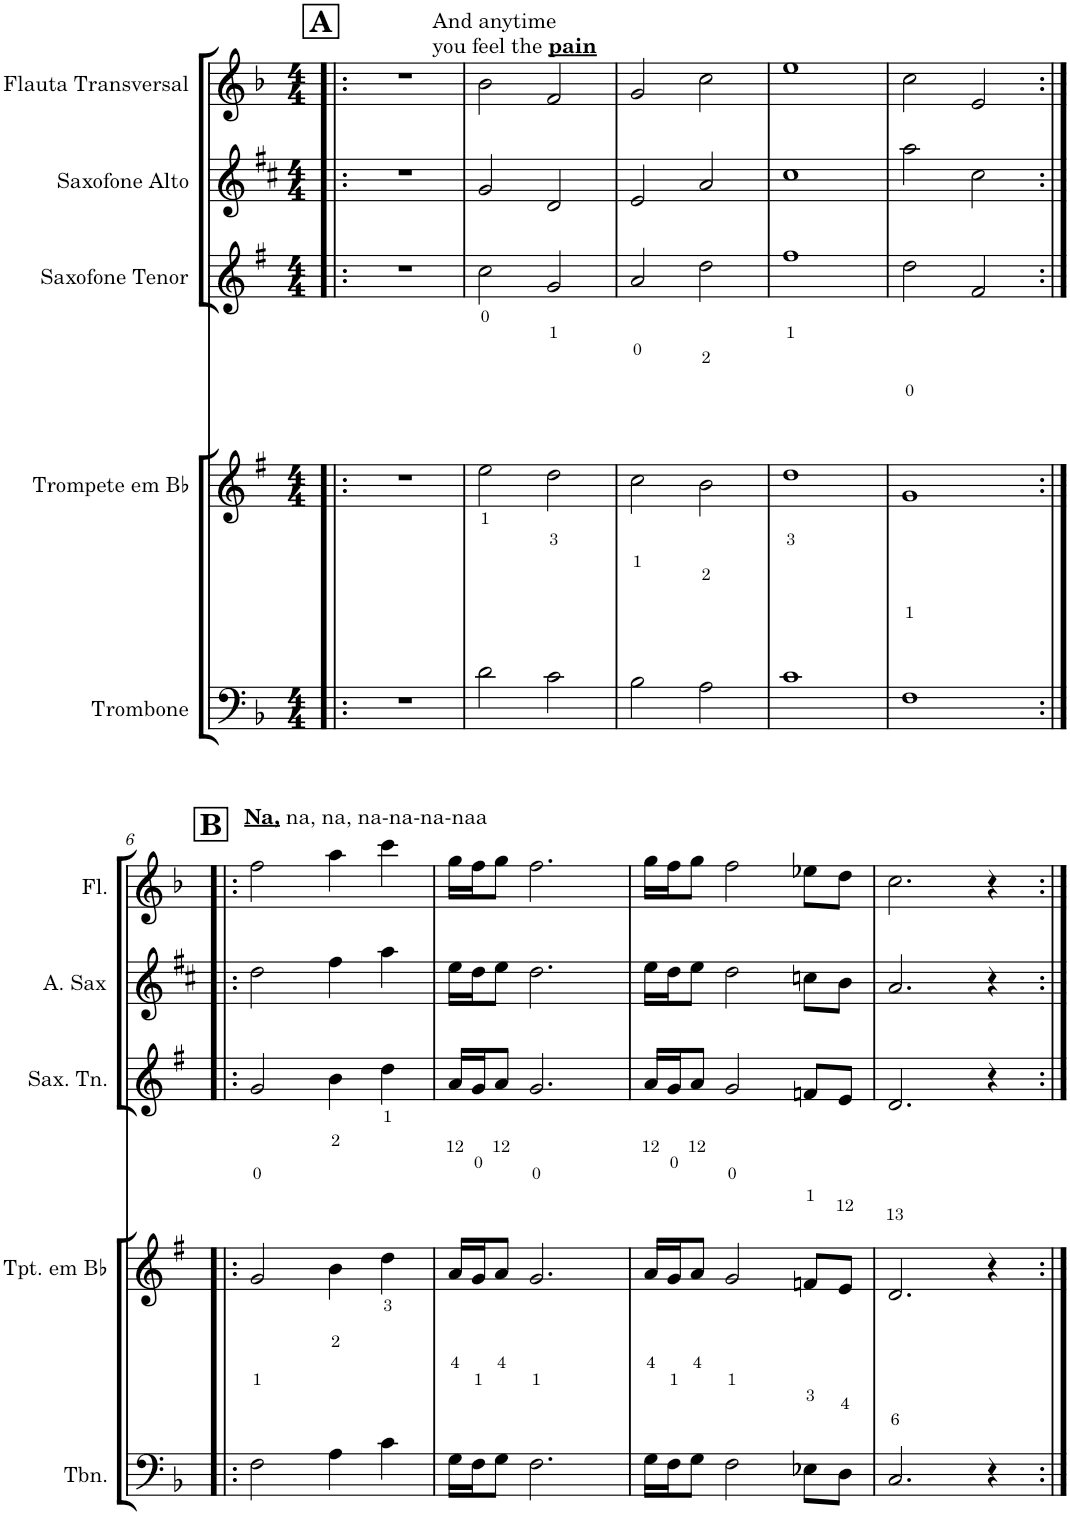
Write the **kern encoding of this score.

**kern	**kern	**kern	**kern	**kern
*part5	*part4	*part3	*part2	*part1
*staff5	*staff4	*staff3	*staff2	*staff1
*I"Trombone	*I"Trompete em Bb	*I"Saxofone Tenor	*I"Saxofone Alto	*I"Flauta Transversal
*I'Tbn.	*I'Tpt. em Bb	*I'Sax. Tn.	*	*I'Fl.
*clefF4	*clefG2	*clefG2	*clefG2	*clefG2
*	*Trd1c2	*Trd8c14	*Trd5c9	*
*k[b-]	*k[f#]	*k[f#]	*k[f#c#]	*k[b-]
*M4/4	*M4/4	*M4/4	*M4/4	*M4/4
!!LO:REH:place=s1:a:B:cj:fs=14:t=A
=1!|:	=1!|:	=1!|:	=1!|:	=1!|:
1r	1r	1r	1r	1r
=2	=2	=2	=2	=2
!	!	!	!	!LO:TX:a:t=And anytime
!	!	!	!	!LO:TX:a:t=you feel the
!	!	!	!	!LO:TX:a:B:t=pain
2d\	2ee\	2cc\	2g/	2b-\
2c\	2dd\	2g/	2d/	2f/
=3	=3	=3	=3	=3
2B-\	2cc\	2a/	2e/	2g/
2A\	2b\	2dd\	2a/	2cc\
=4	=4	=4	=4	=4
1c	1dd	1ff#	1cc#	1ee
=5	=5	=5	=5	=5
1F	1g	2dd\	2aa\	2cc\
.	.	2f#/	2cc#\	2e/
!!LO:LB:g=z
!!LO:REH:place=s1:a:B:cj:fs=14:t=B
=6:|!|:	=6:|!|:	=6:|!|:	=6:|!|:	=6:|!|:
!	!	!	!	!LO:TX:a:B:t=Na,
!	!	!	!	!LO:TX:a:t=na, na, na-na-na-naa
2F\	2g/	2g/	2dd\	2ff\
4A\	4b\	4b\	4ff#\	4aa\
4c\	4dd\	4dd\	4aa\	4ccc\
=7	=7	=7	=7	=7
16G\LL	16a/LL	16a/LL	16ee\LL	16gg\LL
16F\J	16g/J	16g/J	16dd\J	16ff\J
8G\J	8a/J	8a/J	8ee\J	8gg\J
2.F\	2.g/	2.g/	2.dd\	2.ff\
=8	=8	=8	=8	=8
16G\LL	16a/LL	16a/LL	16ee\LL	16gg\LL
16F\J	16g/J	16g/J	16dd\J	16ff\J
8G\J	8a/J	8a/J	8ee\J	8gg\J
2F\	2g/	2g/	2dd\	2ff\
8E-X\L	8fn/L	8fn/L	8ccn\L	8ee-X\L
8D\J	8e/J	8e/J	8b\J	8dd\J
=9	=9	=9	=9	=9
2.C/	2.d/	2.d/	2.a/	2.cc\
4r	4r	4r	4r	4r
=:|!	=:|!	=:|!	=:|!	=:|!
*-	*-	*-	*-	*-
